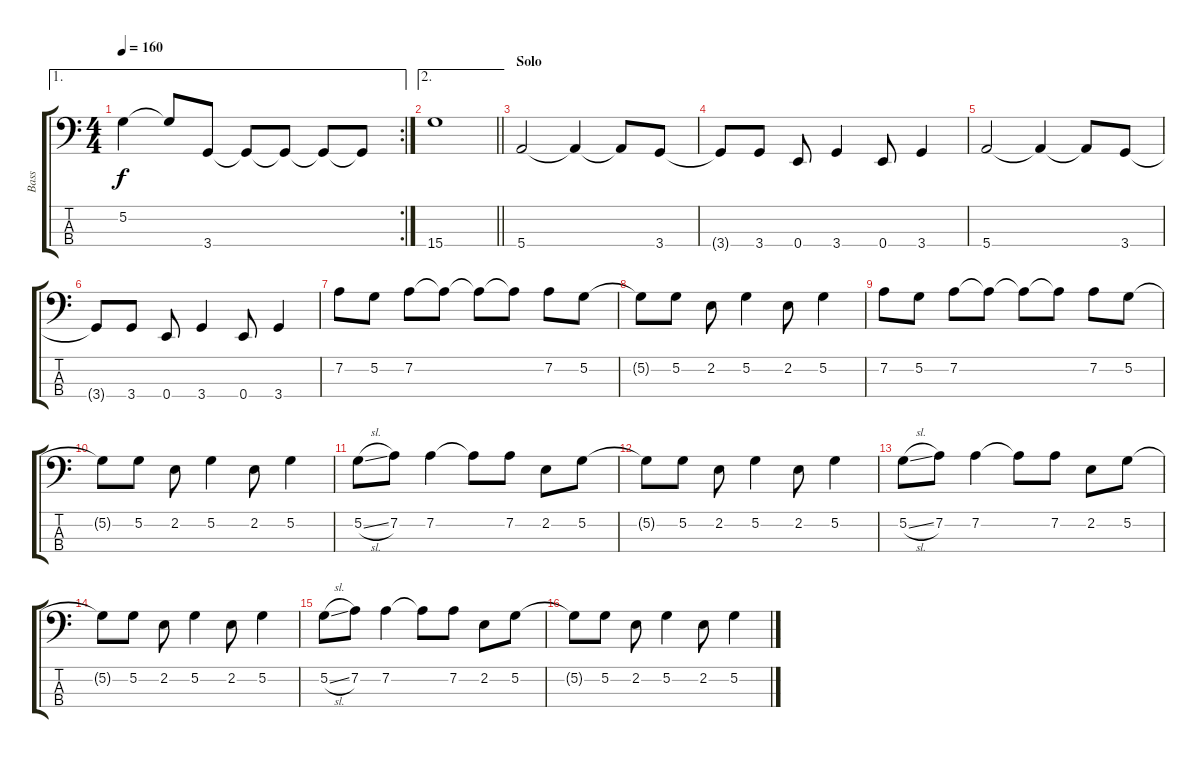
\track ("Bass" "Bass") {instrument fretlessbass}
\staff {score tabs}
\tuning (G2 D2 A1 E1) {hide}
\ae 1
\rc 2
\ts (4 4)
\tempo 160
\clef f4
\ks c
5.2.4{dy f} 5.2{t}.8 3.4.8 3.4{t}.8 3.4{t}.8 3.4{t}.8 3.4{t}.8 |
\ae 2
\barLineRight lightlight
15.4.1 |
\section ("" "Solo")
5.4.2 5.4{t}.4 5.4{t}.8 3.4.8 |
3.4{t}.8 3.4.8 0.4.8 3.4.4 0.4.8 3.4.4 |
5.4.2 5.4{t}.4 5.4{t}.8 3.4.8 |
3.4{t}.8 3.4.8 0.4.8 3.4.4 0.4.8 3.4.4 |
7.2.8 5.2.8 7.2.8 7.2{t}.8 7.2{t}.8 7.2{t}.8 7.2.8 5.2.8 |
5.2{t}.8 5.2.8 2.2.8 5.2.4 2.2.8 5.2.4 |
7.2.8 5.2.8 7.2.8 7.2{t}.8 7.2{t}.8 7.2{t}.8 7.2.8 5.2.8 |
5.2{t}.8 5.2.8 2.2.8 5.2.4 2.2.8 5.2.4 |
5.2{sl}.8 7.2.8 7.2.4 7.2{t}.8 7.2.8 2.2.8 5.2.8 |
5.2{t}.8 5.2.8 2.2.8 5.2.4 2.2.8 5.2.4 |
5.2{sl}.8 7.2.8 7.2.4 7.2{t}.8 7.2.8 2.2.8 5.2.8 |
5.2{t}.8 5.2.8 2.2.8 5.2.4 2.2.8 5.2.4 |
5.2{sl}.8 7.2.8 7.2.4 7.2{t}.8 7.2.8 2.2.8 5.2.8 |
5.2{t}.8 5.2.8 2.2.8 5.2.4 2.2.8 5.2.4
